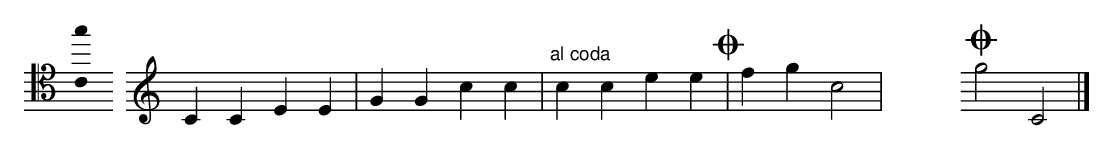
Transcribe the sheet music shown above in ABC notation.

X:1
L: 1/4
K: C alto4
[C0g0]\
K: C treble
CCEE|GGcc|"al coda"ccee!coda!|fgc2|\
!coda!g2C2|]
